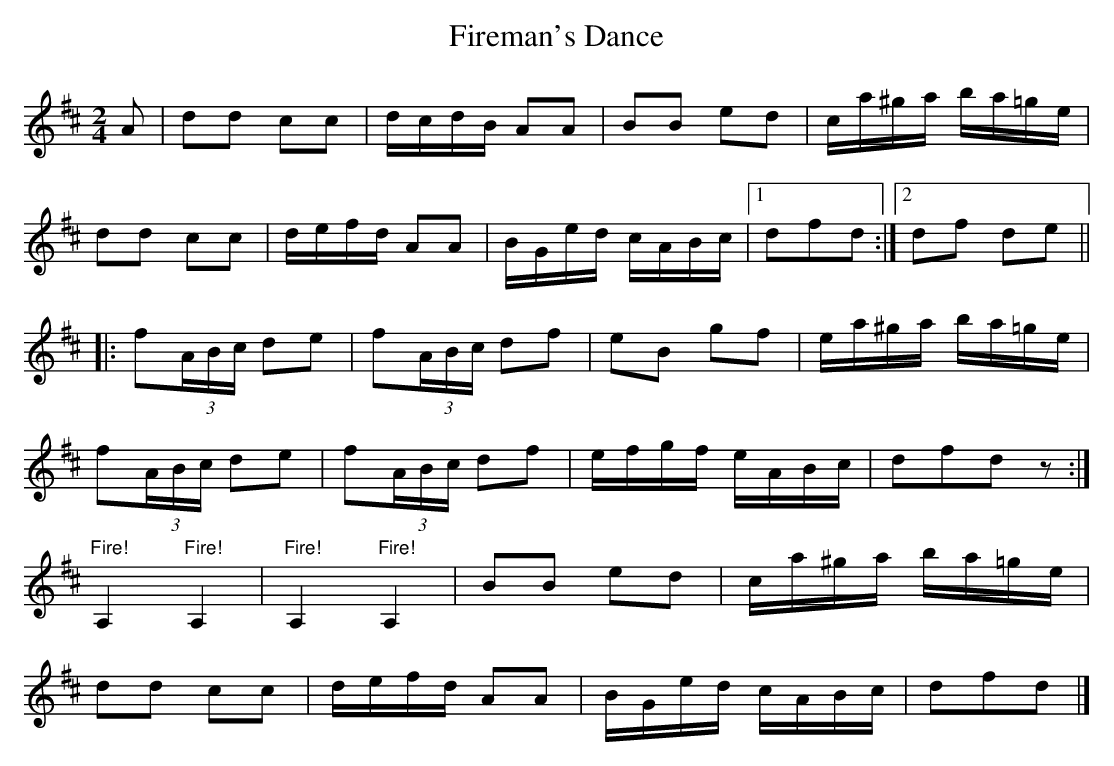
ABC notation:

X:1
T: Fireman's Dance
M:2/4
K:D
A2|d2d2 c2c2|dcdB A2A2|B2B2 e2d2|ca^ga ba=ge|
d2d2 c2c2|defd A2A2|BGed cABc|1d2f2d2:|2d2f2 d2e2||
|:f2(3ABc d2e2|f2(3ABc d2f2|e2B2 g2f2|ea^ga ba=ge|
f2(3ABc d2e2|f2(3ABc d2f2|efgf eABc|d2f2d2z2:|
"Fire!"A,4"Fire!"A,4|"Fire!"A,4"Fire!"A,4|B2B2 e2d2|ca^ga ba=ge|
d2d2 c2c2|defd A2A2|BGed cABc|d2f2d2|]
